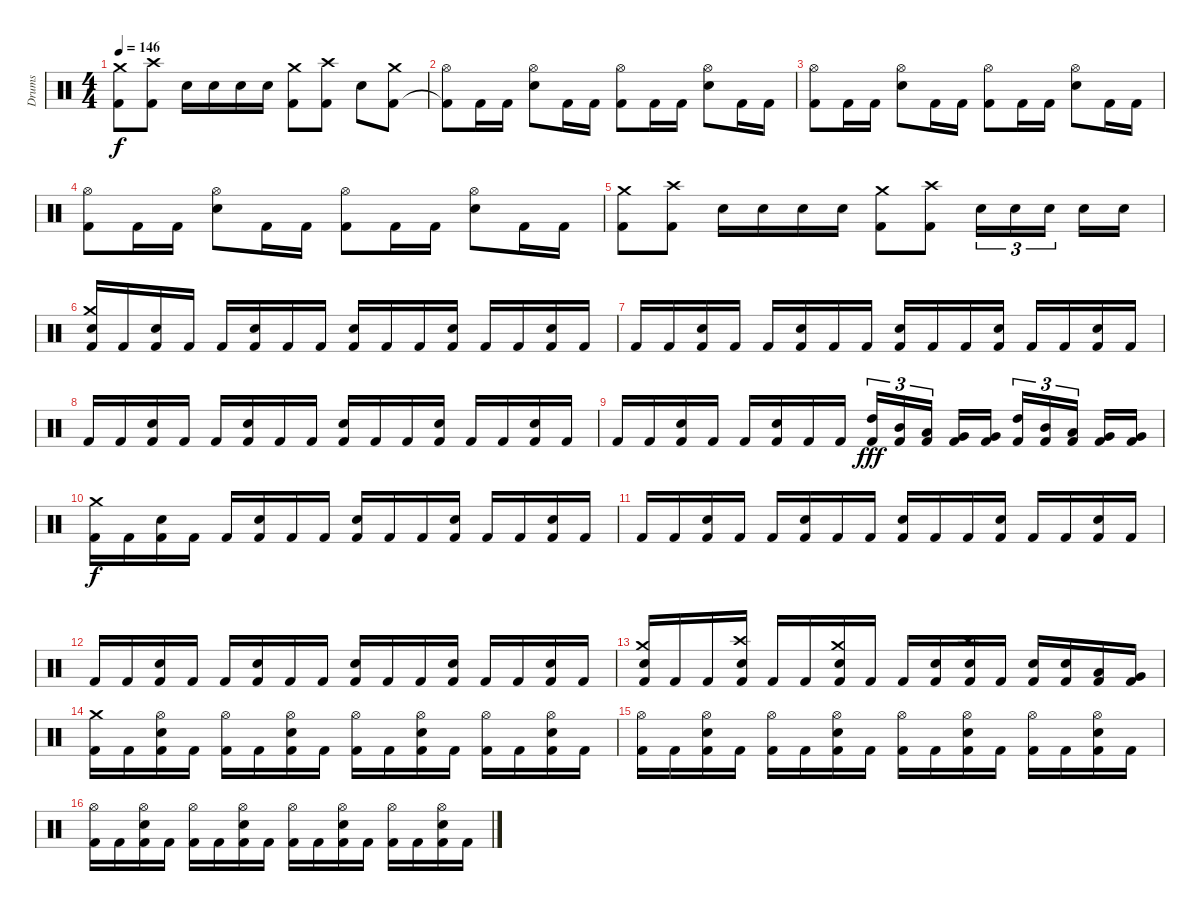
\track ("Drums" "Drums") {instrument percussion}
\staff {score}
\articulation defaults
\ts (4 4)
\tempo 146
\clef neutral
\ks c
("Kick (hit) 2" "Crash medium (hit)").8{dy f} ("Kick (hit) 2" "Crash high (hit)").8 "Electric Snare (hit)".16 "Electric Snare (hit)".16 "Electric Snare (hit)".16 "Electric Snare (hit)".16 ("Kick (hit) 2" "Crash medium (hit)").8 ("Kick (hit) 2" "Crash high (hit)").8 "Electric Snare (hit)".8 ("Kick (hit) 2" "Crash medium (hit)").8 |
("Kick (hit) 2"{t} "Hi-Hat (open)").8 "Kick (hit) 2".16 "Kick (hit) 2".16 ("Electric Snare (hit)" "Hi-Hat (open)").8 "Kick (hit) 2".16 "Kick (hit) 2".16 ("Kick (hit) 2" "Hi-Hat (open)").8 "Kick (hit) 2".16 "Kick (hit) 2".16 ("Electric Snare (hit)" "Hi-Hat (open)").8 "Kick (hit) 2".16 "Kick (hit) 2".16 |
("Kick (hit) 2" "Hi-Hat (open)").8 "Kick (hit) 2".16 "Kick (hit) 2".16 ("Electric Snare (hit)" "Hi-Hat (open)").8 "Kick (hit) 2".16 "Kick (hit) 2".16 ("Kick (hit) 2" "Hi-Hat (open)").8 "Kick (hit) 2".16 "Kick (hit) 2".16 ("Electric Snare (hit)" "Hi-Hat (open)").8 "Kick (hit) 2".16 "Kick (hit) 2".16 |
("Kick (hit) 2" "Hi-Hat (open)").8 "Kick (hit) 2".16 "Kick (hit) 2".16 ("Electric Snare (hit)" "Hi-Hat (open)").8 "Kick (hit) 2".16 "Kick (hit) 2".16 ("Kick (hit) 2" "Hi-Hat (open)").8 "Kick (hit) 2".16 "Kick (hit) 2".16 ("Electric Snare (hit)" "Hi-Hat (open)").8 "Kick (hit) 2".16 "Kick (hit) 2".16 |
("Kick (hit) 2" "Crash medium (hit)").8 ("Kick (hit) 2" "Crash high (hit)").8 "Electric Snare (hit)".16 "Electric Snare (hit)".16 "Electric Snare (hit)".16 "Electric Snare (hit)".16 ("Kick (hit) 2" "Crash medium (hit)").8 ("Kick (hit) 2" "Crash high (hit)").8 "Electric Snare (hit)".16{tu (3 2)} "Electric Snare (hit)".16{tu (3 2)} "Electric Snare (hit)".16{tu (3 2)} "Electric Snare (hit)".16 "Electric Snare (hit)".16 |
("Kick (hit) 2" "Electric Snare (hit)" "Crash medium (hit)").16 "Kick (hit) 2".16 ("Kick (hit) 2" "Electric Snare (hit)").16 "Kick (hit) 2".16 "Kick (hit) 2".16 ("Kick (hit) 2" "Electric Snare (hit)").16 "Kick (hit) 2".16 "Kick (hit) 2".16 ("Kick (hit) 2" "Electric Snare (hit)").16 "Kick (hit) 2".16 "Kick (hit) 2".16 ("Kick (hit) 2" "Electric Snare (hit)").16 "Kick (hit) 2".16 "Kick (hit) 2".16 ("Kick (hit) 2" "Electric Snare (hit)").16 "Kick (hit) 2".16 |
"Kick (hit) 2".16 "Kick (hit) 2".16 ("Kick (hit) 2" "Electric Snare (hit)").16 "Kick (hit) 2".16 "Kick (hit) 2".16 ("Kick (hit) 2" "Electric Snare (hit)").16 "Kick (hit) 2".16 "Kick (hit) 2".16 ("Kick (hit) 2" "Electric Snare (hit)").16 "Kick (hit) 2".16 "Kick (hit) 2".16 ("Kick (hit) 2" "Electric Snare (hit)").16 "Kick (hit) 2".16 "Kick (hit) 2".16 ("Kick (hit) 2" "Electric Snare (hit)").16 "Kick (hit) 2".16 |
"Kick (hit) 2".16 "Kick (hit) 2".16 ("Kick (hit) 2" "Electric Snare (hit)").16 "Kick (hit) 2".16 "Kick (hit) 2".16 ("Kick (hit) 2" "Electric Snare (hit)").16 "Kick (hit) 2".16 "Kick (hit) 2".16 ("Kick (hit) 2" "Electric Snare (hit)").16 "Kick (hit) 2".16 "Kick (hit) 2".16 ("Kick (hit) 2" "Electric Snare (hit)").16 "Kick (hit) 2".16 "Kick (hit) 2".16 ("Kick (hit) 2" "Electric Snare (hit)").16 "Kick (hit) 2".16 |
"Kick (hit) 2".16 "Kick (hit) 2".16 ("Kick (hit) 2" "Electric Snare (hit)").16 "Kick (hit) 2".16 "Kick (hit) 2".16 ("Kick (hit) 2" "Electric Snare (hit)").16 "Kick (hit) 2".16 "Kick (hit) 2".16 ("Kick (hit) 2" "High Tom (hit)").16{tu (3 2) dy fff} ("Kick (hit) 2" "Mid Tom (hit)").16{tu (3 2)} ("Kick (hit) 2" "Low Tom (hit)").16{tu (3 2)} ("Kick (hit) 2" "Very Low Tom (hit)").16 ("Kick (hit) 2" "Very Low Tom (hit)").16 ("Kick (hit) 2" "High Tom (hit)").16{tu (3 2)} ("Kick (hit) 2" "Mid Tom (hit)").16{tu (3 2)} ("Kick (hit) 2" "Low Tom (hit)").16{tu (3 2)} ("Kick (hit) 2" "Very Low Tom (hit)").16 ("Kick (hit) 2" "Very Low Tom (hit)").16 |
("Kick (hit) 2" "Crash medium (hit)").16{dy f} "Kick (hit) 2".16 ("Kick (hit) 2" "Electric Snare (hit)").16 "Kick (hit) 2".16 "Kick (hit) 2".16 ("Kick (hit) 2" "Electric Snare (hit)").16 "Kick (hit) 2".16 "Kick (hit) 2".16 ("Kick (hit) 2" "Electric Snare (hit)").16 "Kick (hit) 2".16 "Kick (hit) 2".16 ("Kick (hit) 2" "Electric Snare (hit)").16 "Kick (hit) 2".16 "Kick (hit) 2".16 ("Kick (hit) 2" "Electric Snare (hit)").16 "Kick (hit) 2".16 |
"Kick (hit) 2".16 "Kick (hit) 2".16 ("Kick (hit) 2" "Electric Snare (hit)").16 "Kick (hit) 2".16 "Kick (hit) 2".16 ("Kick (hit) 2" "Electric Snare (hit)").16 "Kick (hit) 2".16 "Kick (hit) 2".16 ("Kick (hit) 2" "Electric Snare (hit)").16 "Kick (hit) 2".16 "Kick (hit) 2".16 ("Kick (hit) 2" "Electric Snare (hit)").16 "Kick (hit) 2".16 "Kick (hit) 2".16 ("Kick (hit) 2" "Electric Snare (hit)").16 "Kick (hit) 2".16 |
"Kick (hit) 2".16 "Kick (hit) 2".16 ("Kick (hit) 2" "Electric Snare (hit)").16 "Kick (hit) 2".16 "Kick (hit) 2".16 ("Kick (hit) 2" "Electric Snare (hit)").16 "Kick (hit) 2".16 "Kick (hit) 2".16 ("Kick (hit) 2" "Electric Snare (hit)").16 "Kick (hit) 2".16 "Kick (hit) 2".16 ("Kick (hit) 2" "Electric Snare (hit)").16 "Kick (hit) 2".16 "Kick (hit) 2".16 ("Kick (hit) 2" "Electric Snare (hit)").16 "Kick (hit) 2".16 |
("Kick (hit) 2" "Electric Snare (hit)" "Crash medium (hit)").16 "Kick (hit) 2".16 "Kick (hit) 2".16 ("Kick (hit) 2" "Electric Snare (hit)" "Crash high (hit)").16 "Kick (hit) 2".16 "Kick (hit) 2".16 ("Kick (hit) 2" "Electric Snare (hit)" "Crash medium (hit)").16 "Kick (hit) 2".16 "Kick (hit) 2".16 ("Kick (hit) 2" "Electric Snare (hit)").16 ("Kick (hit) 2" "Electric Snare (hit)" "Crash high (hit)").16 "Kick (hit) 2".16 ("Kick (hit) 2" "Electric Snare (hit)").16 ("Kick (hit) 2" "Electric Snare (hit)").16 ("Kick (hit) 2" "Low Tom (hit)").16 ("Kick (hit) 2" "Very Low Tom (hit)").16 |
("Kick (hit) 2" "Crash medium (hit)").16 "Kick (hit) 2".16 ("Kick (hit) 2" "Electric Snare (hit)" "Hi-Hat (open)").16 "Kick (hit) 2".16 ("Kick (hit) 2" "Hi-Hat (open)").16 "Kick (hit) 2".16 ("Kick (hit) 2" "Electric Snare (hit)" "Hi-Hat (open)").16 "Kick (hit) 2".16 ("Kick (hit) 2" "Hi-Hat (open)").16 "Kick (hit) 2".16 ("Kick (hit) 2" "Electric Snare (hit)" "Hi-Hat (open)").16 "Kick (hit) 2".16 ("Kick (hit) 2" "Hi-Hat (open)").16 "Kick (hit) 2".16 ("Kick (hit) 2" "Electric Snare (hit)" "Hi-Hat (open)").16 "Kick (hit) 2".16 |
("Kick (hit) 2" "Hi-Hat (open)").16 "Kick (hit) 2".16 ("Kick (hit) 2" "Electric Snare (hit)" "Hi-Hat (open)").16 "Kick (hit) 2".16 ("Kick (hit) 2" "Hi-Hat (open)").16 "Kick (hit) 2".16 ("Kick (hit) 2" "Electric Snare (hit)" "Hi-Hat (open)").16 "Kick (hit) 2".16 ("Kick (hit) 2" "Hi-Hat (open)").16 "Kick (hit) 2".16 ("Kick (hit) 2" "Electric Snare (hit)" "Hi-Hat (open)").16 "Kick (hit) 2".16 ("Kick (hit) 2" "Hi-Hat (open)").16 "Kick (hit) 2".16 ("Kick (hit) 2" "Electric Snare (hit)" "Hi-Hat (open)").16 "Kick (hit) 2".16 |
("Kick (hit) 2" "Hi-Hat (open)").16 "Kick (hit) 2".16 ("Kick (hit) 2" "Electric Snare (hit)" "Hi-Hat (open)").16 "Kick (hit) 2".16 ("Kick (hit) 2" "Hi-Hat (open)").16 "Kick (hit) 2".16 ("Kick (hit) 2" "Electric Snare (hit)" "Hi-Hat (open)").16 "Kick (hit) 2".16 ("Kick (hit) 2" "Hi-Hat (open)").16 "Kick (hit) 2".16 ("Kick (hit) 2" "Electric Snare (hit)" "Hi-Hat (open)").16 "Kick (hit) 2".16 ("Kick (hit) 2" "Hi-Hat (open)").16 "Kick (hit) 2".16 ("Kick (hit) 2" "Electric Snare (hit)" "Hi-Hat (open)").16 "Kick (hit) 2".16
